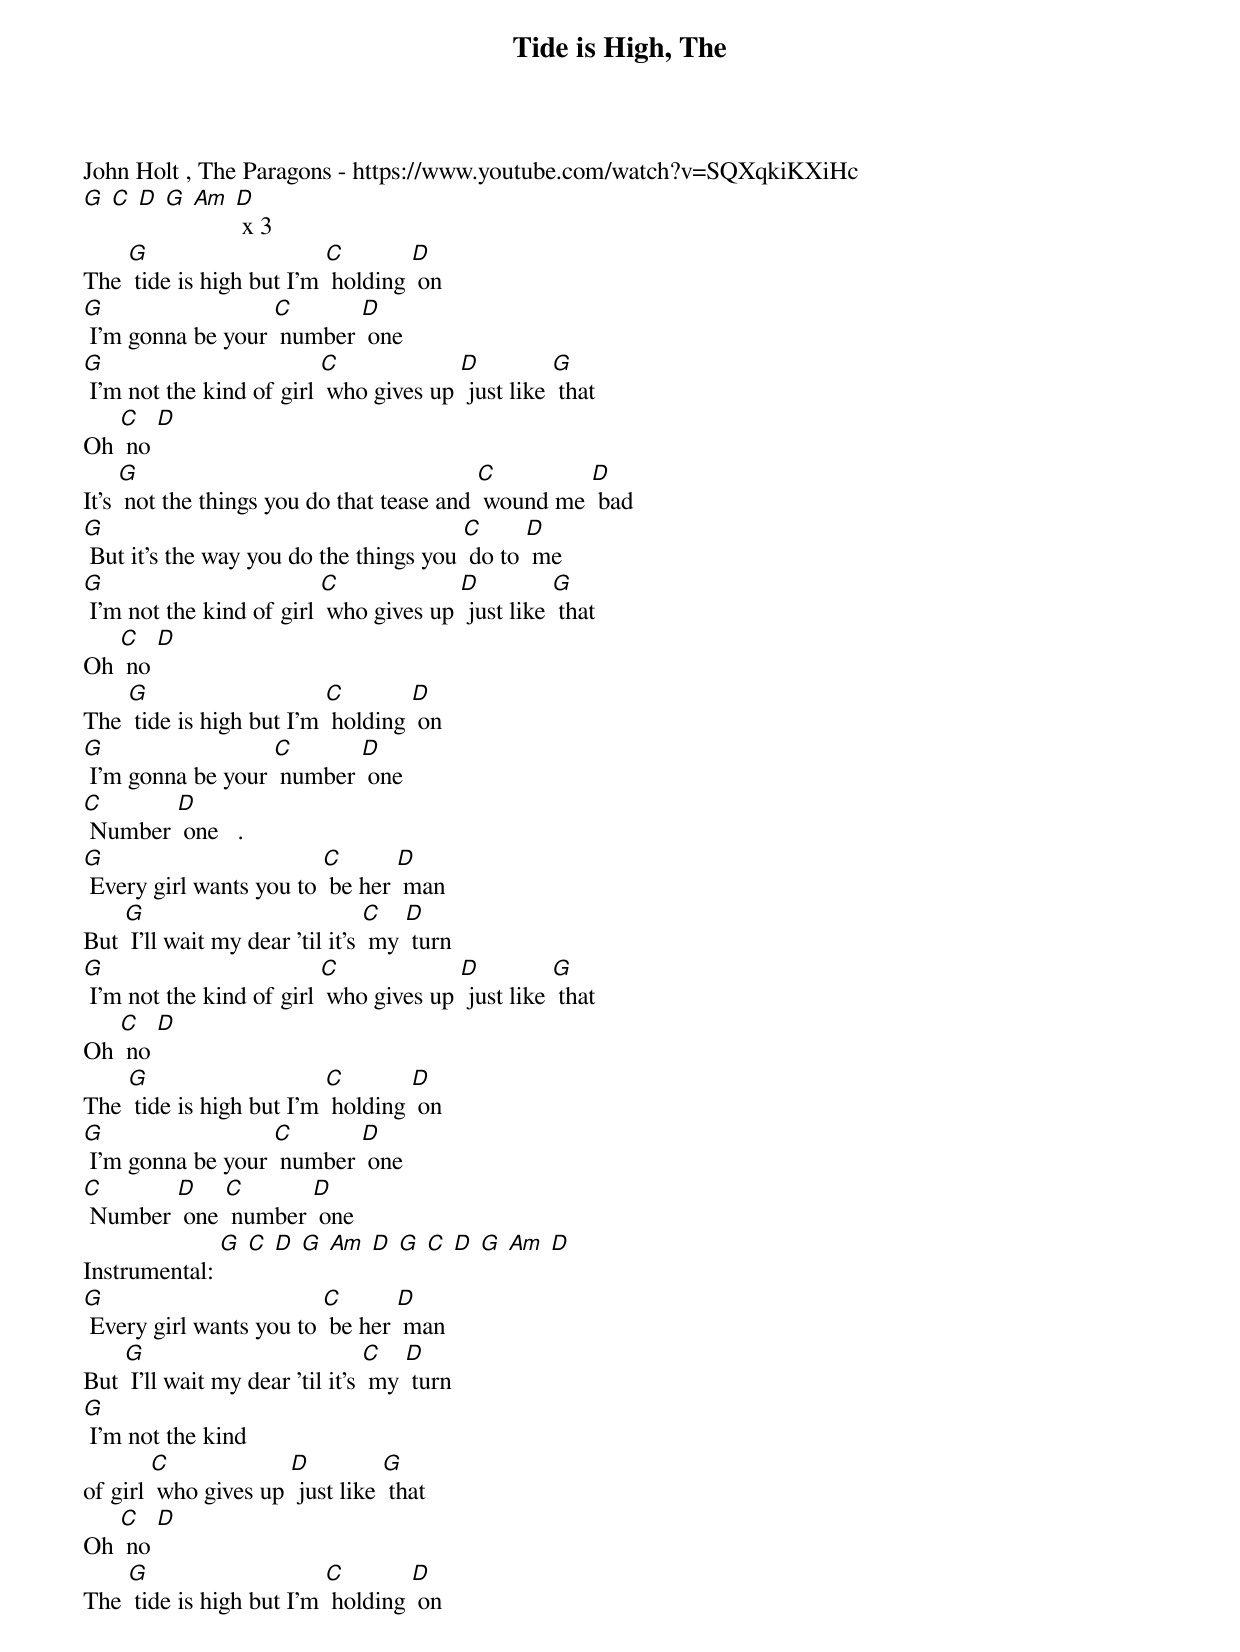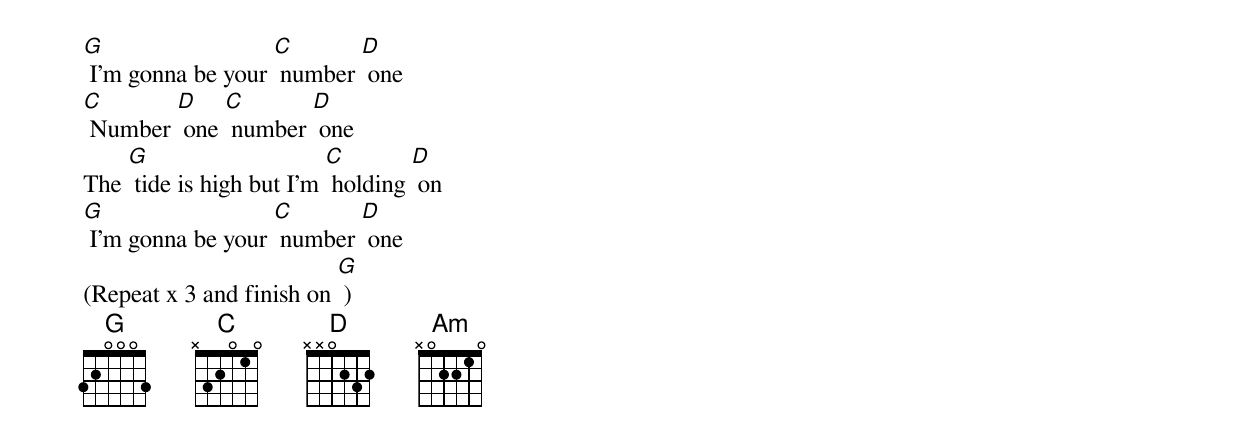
{t: Tide is High, The }
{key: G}
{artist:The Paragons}
John Holt , The Paragons - https://www.youtube.com/watch?v=SQXqkiKXiHc
[G] [C] [D] [G] [Am] [D] x 3
{c: }
The [G] tide is high but I'm [C] holding [D] on
[G] I'm gonna be your [C] number [D] one
[G] I'm not the kind of girl [C] who gives up [D] just like [G] that
Oh [C] no [D]
{c: }
It's [G] not the things you do that tease and [C] wound me [D] bad
[G] But it's the way you do the things you [C] do to [D] me
[G] I'm not the kind of girl [C] who gives up [D] just like [G] that
Oh [C] no [D]
{c: }
The [G] tide is high but I'm [C] holding [D] on
[G] I'm gonna be your [C] number [D] one
[C] Number [D] one   .
{c: }
[G] Every girl wants you to [C] be her [D] man
But [G] I'll wait my dear 'til it's [C] my [D] turn
[G] I'm not the kind of girl [C] who gives up [D] just like [G] that
Oh [C] no [D]
{c: }
The [G] tide is high but I'm [C] holding [D] on
[G] I'm gonna be your [C] number [D] one
[C] Number [D] one [C] number [D] one
{c: }
Instrumental: [G] [C] [D] [G] [Am] [D] [G] [C] [D] [G] [Am] [D]
{c: }
[G] Every girl wants you to [C] be her [D] man
But [G] I'll wait my dear 'til it's [C] my [D] turn
[G] I'm not the kind
of girl [C] who gives up [D] just like [G] that
Oh [C] no [D]
{c: }
The [G] tide is high but I'm [C] holding [D] on
[G] I'm gonna be your [C] number [D] one
[C] Number [D] one [C] number [D] one
{c: }
The [G] tide is high but I'm [C] holding [D] on
[G] I'm gonna be your [C] number [D] one
{c: }
(Repeat x 3 and finish on [G] )
